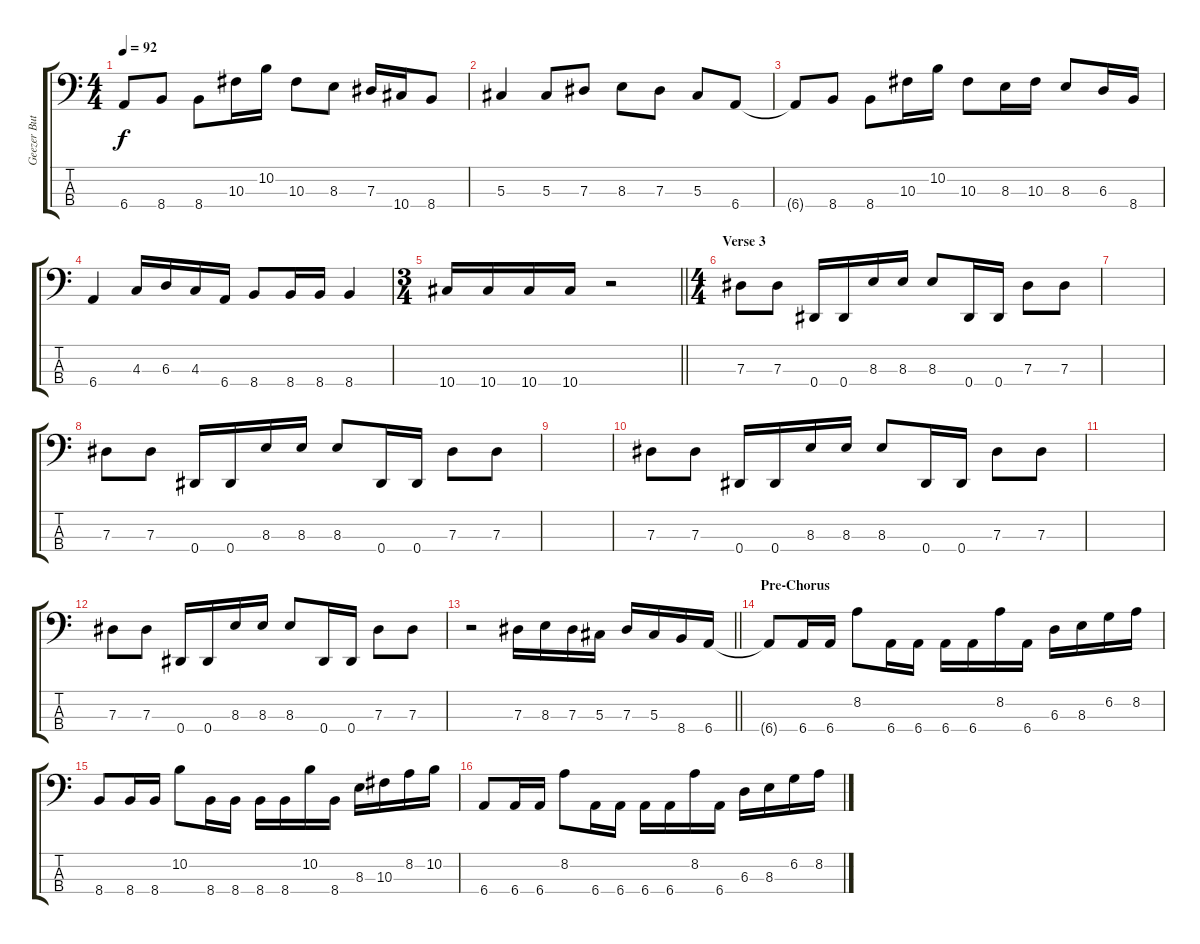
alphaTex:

\track ("Geezer Butler" "Geezer But") {instrument electricbassfinger}
\staff {score tabs}
\tuning (Gb2 Db2 Ab1 Eb1) {hide}
\ts (4 4)
\tempo 92
\clef f4
\ks c
6.4{t}.8{dy f} 8.4.8 8.4.8 10.3.16 10.2.16 10.3.8 8.3.8 7.3.16 10.4.16 8.4.8 |
5.3.4 5.3.8 7.3.8 8.3.8 7.3.8 5.3.8 6.4.8 |
6.4{t}.8 8.4.8 8.4.8 10.3.16 10.2.16 10.3.8 8.3.16 10.3.16 8.3.8 6.3.16 8.4.16 |
6.4.4 4.3.16 6.3.16 4.3.16 6.4.16 8.4.8 8.4.16 8.4.16 8.4.4 |
\ts (3 4)
\barLineRight lightlight
10.4.16 10.4.16 10.4.16 10.4.16 r.2 |
\ts (4 4)
\section ("" "Verse 3")
7.3.8 7.3.8 0.4.16 0.4.16 8.3.16 8.3.16 8.3.8 0.4.16 0.4.16 7.3.8 7.3.8 |
|
7.3.8 7.3.8 0.4.16 0.4.16 8.3.16 8.3.16 8.3.8 0.4.16 0.4.16 7.3.8 7.3.8 |
|
7.3.8 7.3.8 0.4.16 0.4.16 8.3.16 8.3.16 8.3.8 0.4.16 0.4.16 7.3.8 7.3.8 |
|
7.3.8 7.3.8 0.4.16 0.4.16 8.3.16 8.3.16 8.3.8 0.4.16 0.4.16 7.3.8 7.3.8 |
\barLineRight lightlight
r.2 7.3.16 8.3.16 7.3.16 5.3.16 7.3.16 5.3.16 8.4.16 6.4.16 |
\section ("" "Pre-Chorus")
6.4{t}.8 6.4.16 6.4.16 8.2.8 6.4.16 6.4.16 6.4.16 6.4.16 8.2.16 6.4.16 6.3.16 8.3.16 6.2.16 8.2.16 |
8.4.8 8.4.16 8.4.16 10.2.8 8.4.16 8.4.16 8.4.16 8.4.16 10.2.16 8.4.16 8.3.16 10.3.16 8.2.16 10.2.16 |
6.4.8 6.4.16 6.4.16 8.2.8 6.4.16 6.4.16 6.4.16 6.4.16 8.2.16 6.4.16 6.3.16 8.3.16 6.2.16 8.2.16
